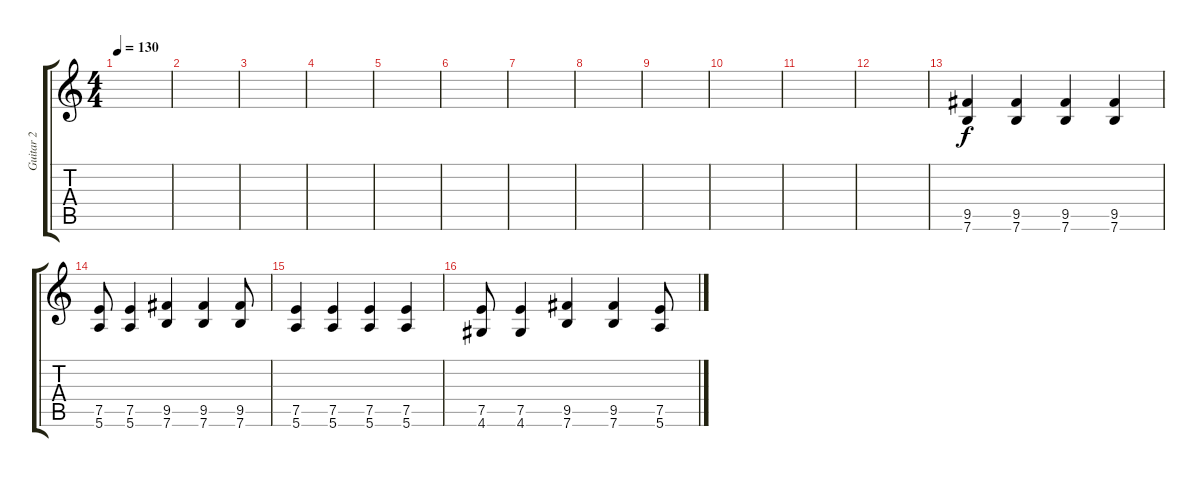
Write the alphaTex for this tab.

\track ("Guitar 2" "Guitar 2") {instrument electricguitarclean}
\staff {score tabs}
\tuning (E4 B3 G3 D3 A2 E2) {hide}
\ts (4 4)
\tempo 130
\clef g2
\ks c
|
|
|
|
|
|
|
|
|
|
|
|
(9.5 7.6).4 (9.5 7.6).4 (9.5 7.6).4 (9.5 7.6).4 |
(7.5 5.6).8 (7.5 5.6).4 (9.5 7.6).4 (9.5 7.6).4 (9.5 7.6).8 |
(7.5 5.6).4 (7.5 5.6).4 (7.5 5.6).4 (7.5 5.6).4 |
(7.5 4.6).8 (7.5 4.6).4 (9.5 7.6).4 (9.5 7.6).4 (7.5 5.6).8
